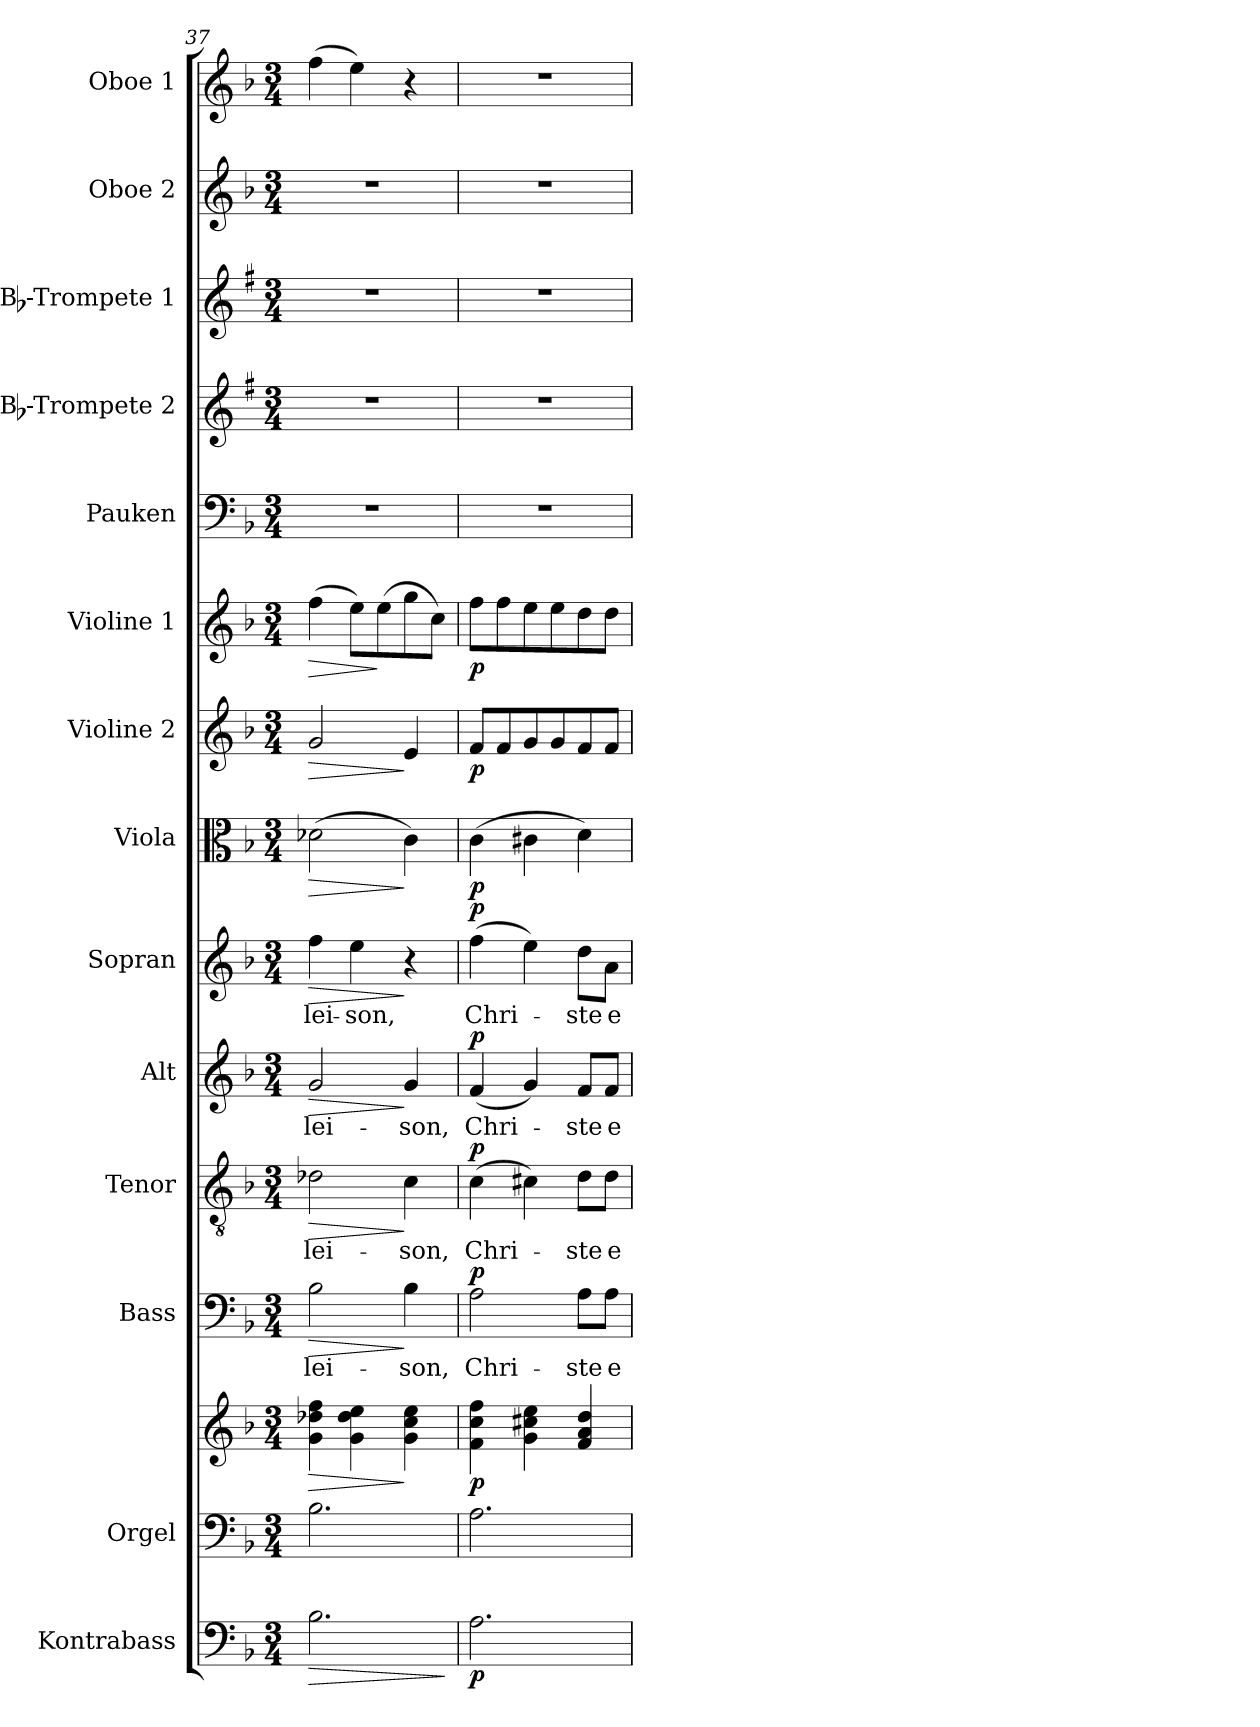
**kern	**dynam	**kern	**kern	**dynam	**kern	**text	**dynam	**kern	**text	**dynam	**kern	**text	**dynam	**kern	**text	**dynam	**kern	**dynam	**kern	**dynam	**kern	**dynam	**kern	**kern	**kern	**kern	**kern
*part14	*part14	*part13	*part13	*part13	*part12	*part12	*part12	*part11	*part11	*part11	*part10	*part10	*part10	*part9	*part9	*part9	*part8	*part8	*part7	*part7	*part6	*part6	*part5	*part4	*part3	*part2	*part1
*staff15	*staff15	*staff14	*staff13	*staff13/14	*staff12	*staff12	*staff12	*staff11	*staff11	*staff11	*staff10	*staff10	*staff10	*staff9	*staff9	*staff9	*staff8	*staff8	*staff7	*staff7	*staff6	*staff6	*staff5	*staff4	*staff3	*staff2	*staff1
*I"Kontrabass	*	*I"Orgel	*	*	*I"Bass	*	*	*I"Tenor	*	*	*I"Alt	*	*	*I"Sopran	*	*	*I"Viola	*	*I"Violine 2	*	*I"Violine 1	*	*I"Pauken	*I"Bb-Trompete 2	*I"Bb-Trompete 1	*I"Oboe 2	*I"Oboe 1
*I'Kb.	*	*I'Org.	*	*	*I'B.	*	*	*I'T.	*	*	*I'A.	*	*	*I'S.	*	*	*I'Vla.	*	*I'Vl. 2	*	*I'Vl. 1	*	*I'Pk.	*I'Bb Trp. 2	*I'Bb Trp. 1	*I'Ob. 2	*I'Ob. 1
*clefF4	*	*clefF4	*clefG2	*	*clefF4	*	*	*clefGv2	*	*	*clefG2	*	*	*clefG2	*	*	*clefC3	*	*clefG2	*	*clefG2	*	*clefF4	*clefG2	*clefG2	*clefG2	*clefG2
*ITrd7c12	*	*	*	*	*	*	*	*	*	*	*	*	*	*	*	*	*	*	*	*	*	*	*	*ITrd1c2	*ITrd1c2	*	*
*k[b-]	*	*k[b-]	*k[b-]	*	*k[b-]	*	*	*k[b-]	*	*	*k[b-]	*	*	*k[b-]	*	*	*k[b-]	*	*k[b-]	*	*k[b-]	*	*k[b-]	*k[b-]	*k[b-]	*k[b-]	*k[b-]
*F:	*	*F:	*F:	*	*F:	*	*	*F:	*	*	*F:	*	*	*F:	*	*	*F:	*	*F:	*	*F:	*	*F:	*F:	*F:	*F:	*F:
*M3/4	*	*M3/4	*M3/4	*	*M3/4	*	*	*M3/4	*	*	*M3/4	*	*	*M3/4	*	*	*M3/4	*	*M3/4	*	*M3/4	*	*M3/4	*M3/4	*M3/4	*M3/4	*M3/4
=37	=37	=37	=37	=37	=37	=37	=37	=37	=37	=37	=37	=37	=37	=37	=37	=37	=37	=37	=37	=37	=37	=37	=37	=37	=37	=37	=37
!	!LO:HP:b	!	!	!LO:HP:b	!	!LO:LY:b	!LO:HP:b	!	!LO:LY:b	!LO:HP:b	!	!LO:LY:b	!LO:HP:b	!	!LO:LY:b	!LO:HP:b	!	!LO:HP:b	!	!LO:HP:b	!	!LO:HP:b	!	!	!	!	!
2.BB-\	>	2.B-\	4g\ 4dd-X\ 4ff\	>	2B-\	-lei-	>	2d-X\	-lei-	>	2g/	-lei-	>	4ff\	-lei-	>	(>2d-X\	>	2g/	>	(>4ff\	>	2.r	2.r	2.r	2.r	(>4ff\
!	!	!	!	!	!	!	!	!	!	!	!	!	!	!	!LO:LY:b	!	!	!	!	!	!	!	!	!	!	!	!
.	.	.	4g\ 4dd-\ 4ee\	.	.	.	.	.	.	.	.	.	.	4ee\	-son,	.	.	.	.	.	8ee\L)	.	.	.	.	.	4ee\)
.	.	.	.	.	.	.	.	.	.	.	.	.	.	.	.	.	.	.	.	.	(>8ee\	]	.	.	.	.	.
!	!	!	!	!	!	!LO:LY:b	!	!	!LO:LY:b	!	!	!LO:LY:b	!	!	!	!	!	!	!	!	!	!	!	!	!	!	!
.	.	.	4g\ 4cc\ 4ee\	]	4B-\	-son,	]	4c\	-son,	]	4g/	-son,	]	4r	.	]	4c\)	]	4e/	]	8gg\	.	.	.	.	.	4r
.	.	.	.	.	.	.	.	.	.	.	.	.	.	.	.	.	.	.	.	.	8cc\J)	.	.	.	.	.	.
.	]	.	.	.	.	.	.	.	.	.	.	.	.	.	.	.	.	.	.	.	.	.	.	.	.	.	.
=38	=38	=38	=38	=38	=38	=38	=38	=38	=38	=38	=38	=38	=38	=38	=38	=38	=38	=38	=38	=38	=38	=38	=38	=38	=38	=38	=38
!	!LO:DY:b	!	!	!LO:DY:b	!	!LO:LY:b	!LO:DY:a	!	!LO:LY:b	!LO:DY:a	!	!LO:LY:b	!LO:DY:a	!	!LO:LY:b	!LO:DY:a	!	!LO:DY:b	!	!LO:DY:b	!	!LO:DY:b	!	!	!	!	!
2.AA\	p	2.A\	4f\ 4cc\ 4ff\	p	2A\	Chri-	p	(>4c\	Chri-	p	(<4f/	Chri-	p	(>4ff\	Chri-	p	(>4c\	p	8f/L	p	8ff\L	p	2.r	2.r	2.r	2.r	2.r
.	.	.	.	.	.	.	.	.	.	.	.	.	.	.	.	.	.	.	8f/	.	8ff\	.	.	.	.	.	.
.	.	.	4g\ 4cc#X\ 4ee\	.	.	.	.	4c#X\)	.	.	4g/)	.	.	4ee\)	.	.	4c#X\	.	8g/	.	8ee\	.	.	.	.	.	.
.	.	.	.	.	.	.	.	.	.	.	.	.	.	.	.	.	.	.	8g/	.	8ee\	.	.	.	.	.	.
!	!	!	!	!	!	!LO:LY:b	!	!	!LO:LY:b	!	!	!LO:LY:b	!	!	!LO:LY:b	!	!	!	!	!	!	!	!	!	!	!	!
.	.	.	4f/ 4a/ 4dd/	.	8A\L	-ste	.	8d\L	-ste	.	8f/L	-ste	.	8dd\L	-ste	.	4d\)	.	8f/	.	8dd\	.	.	.	.	.	.
!	!	!	!	!	!	!LO:LY:b	!	!	!LO:LY:b	!	!	!LO:LY:b	!	!	!LO:LY:b	!	!	!	!	!	!	!	!	!	!	!	!
.	.	.	.	.	8A\J	e-	.	8d\J	e-	.	8f/J	e-	.	8a\J	e-	.	.	.	8f/J	.	8dd\J	.	.	.	.	.	.
=	=	=	=	=	=	=	=	=	=	=	=	=	=	=	=	=	=	=	=	=	=	=	=	=	=	=	=
*-	*-	*-	*-	*-	*-	*-	*-	*-	*-	*-	*-	*-	*-	*-	*-	*-	*-	*-	*-	*-	*-	*-	*-	*-	*-	*-	*-
